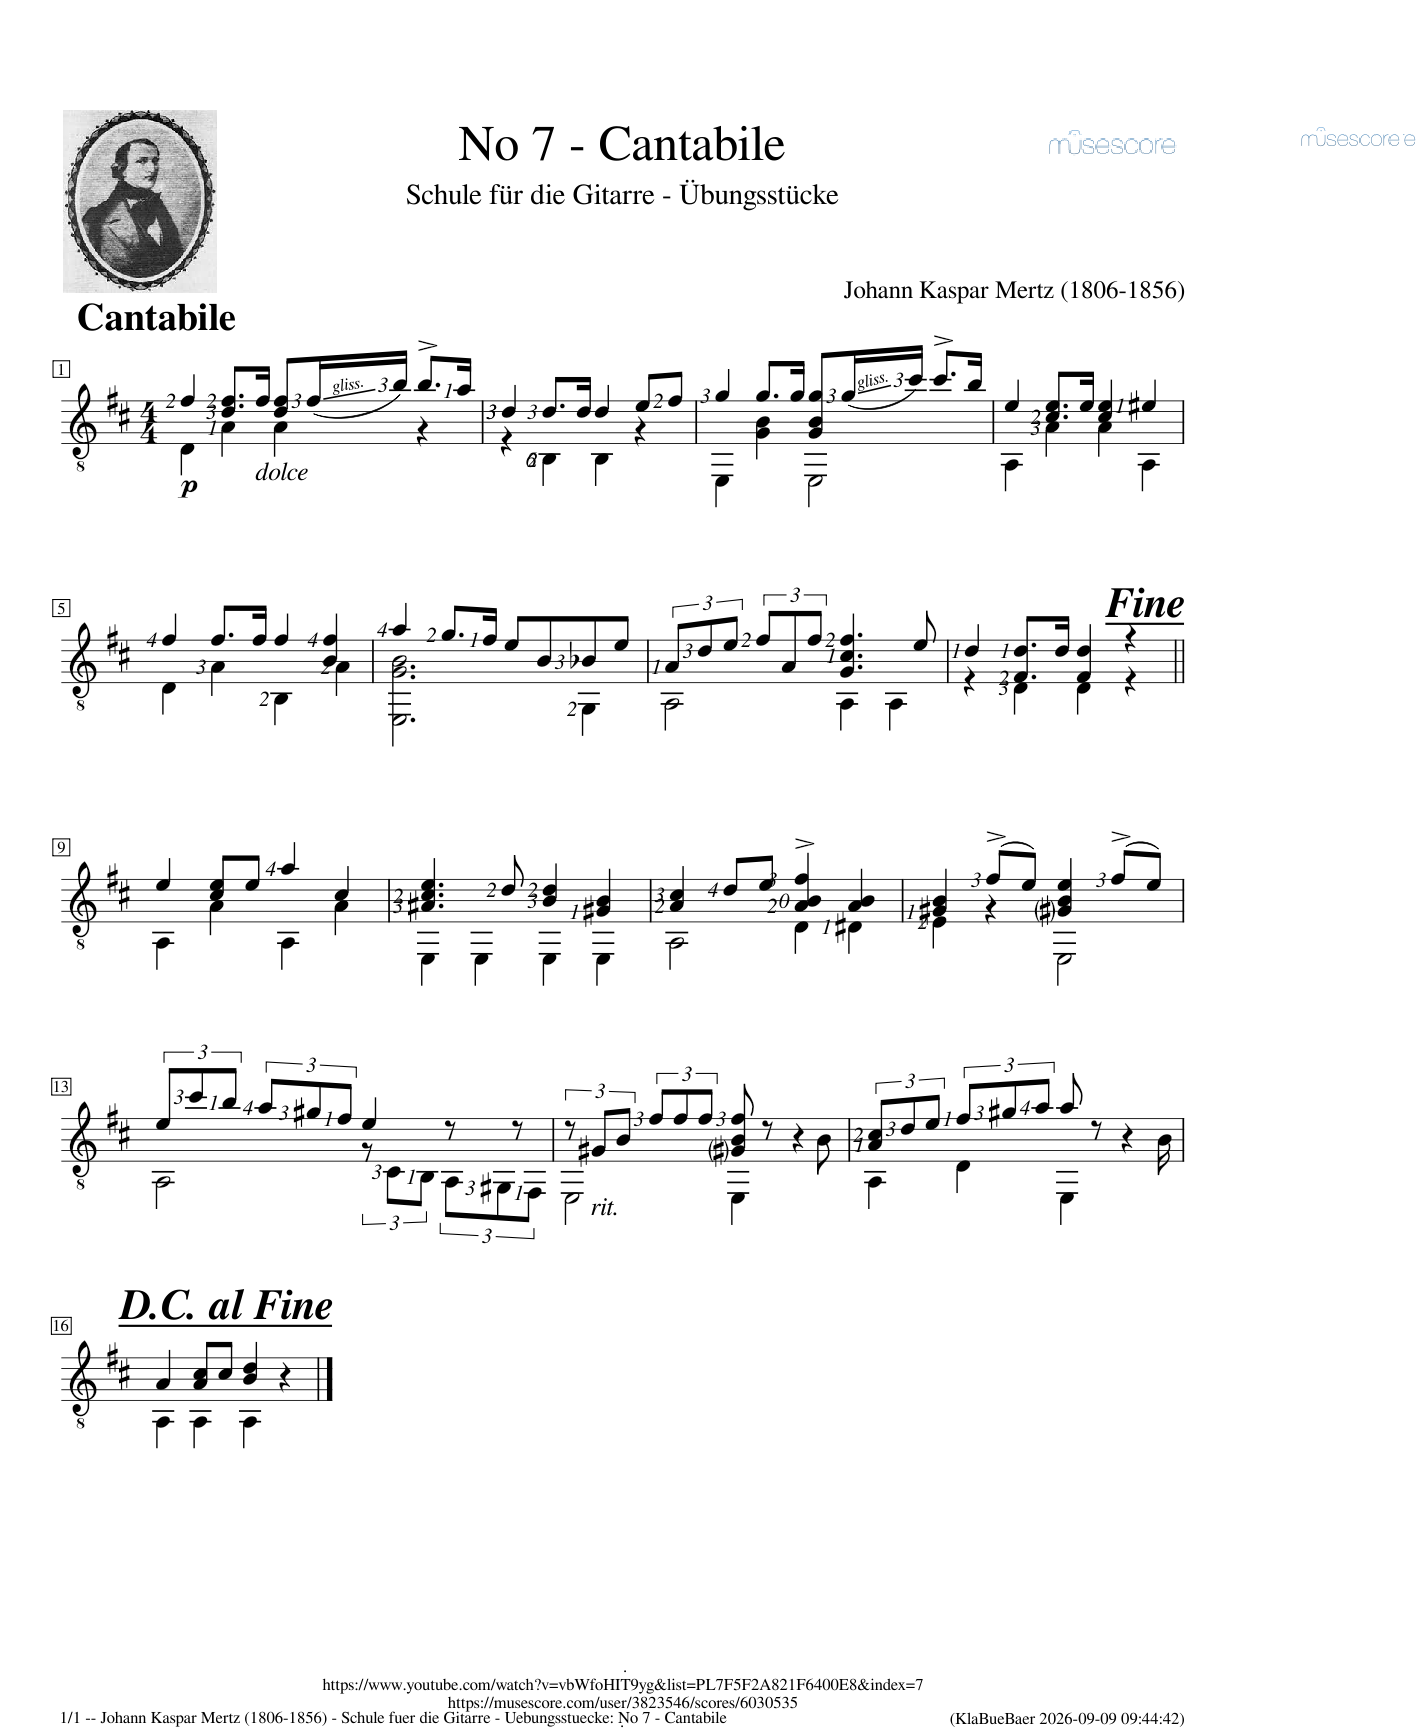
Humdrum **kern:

**kern	**dynam
*part1	*part1
*staff1	*staff1
*I"Klassische Gitarre	*
*clefGv2	*
*k[f#c#]	*
*M4/4	*
=1	=1
*^	*
!LO:TX:a:B:t=Cantabile	!	!
!	!	!LO:DY:b
4f#/	4D\	p
8.d/ 8.f#/L	4A\	.
!LO:TX:b:i:t=dolce	!	!
16f#/Jk	.	.
8d/ 8f#/L	4A\	.
(<16f#/L	.	.
16b/JJ)	.	.
8.b^/L	4r	.
16a/Jk	.	.
=2	=2	=2
4d/	4r	.
8.d/L	4BB\	.
16d/Jk	.	.
4d/	4BB\	.
8e/L	4r	.
8f#/J	.	.
=3	=3	=3
4g/	4EE\	.
8.g/L	4G\ 4B\	.
16g/Jk	.	.
8G/ 8B/ 8g/L	2EE\	.
(<16g/L	.	.
16cc#/JJ)	.	.
8.cc#^/L	.	.
16b/Jk	.	.
=4	=4	=4
4e/	4AA\	.
8.c#/ 8.e/L	4A\	.
16e/Jk	.	.
4c#/ 4e/	4A\	.
4e#X/	4AA\	.
!!LO:LB:g=z	!!
=5	=5	=5
4f#/	4D\	.
8.f#/L	4A\	.
16f#/Jk	.	.
4f#/	4BB\	.
4B/ 4f#/	4A\	.
=6	=6	=6
4a/	2.EE\ 2.G\ 2.B\	.
8.g/L	.	.
16f#/Jk	.	.
8e/L	.	.
8B/	.	.
8B-X/	4GG\	.
8e/J	.	.
=7	=7	=7
12A/L	2AA\	.
12d/	.	.
12e/J	.	.
12f#/L	.	.
12A/	.	.
12f#/J	.	.
4.G/ 4.c#/ 4.f#/	4AA\	.
.	4AA\	.
8e/	.	.
=8	=8	=8
4d/	4r	.
8.F#/ 8.d/L	4D\	.
16d/Jk	.	.
4F#/ 4d/	4D\	.
4r	4r	.
!!LO:LB:g=z	!!
=9||	=9||	=9||
4e/	4AA\	.
8c#/ 8e/L	4A\	.
8e/J	.	.
4a/	4AA\	.
4c#/	4A\	.
=10	=10	=10
4.A#X/ 4.c#/ 4.e/	4EE\	.
.	4EE\	.
8d/	.	.
4B/ 4d/	4EE\	.
4G#X/ 4B/	4EE\	.
=11	=11	=11
4A/ 4c#/	2AA\	.
8d/L	.	.
8e/J	.	.
4A/^ 4B/^ 4f#/^	4D\	.
4A/ 4B/	4D#X\	.
=12	=12	=12
4G#X/ 4B/	4E\	.
(8f#^/L	4r	.
8e/J)	.	.
4G#i/ 4B/ 4e/	2EE\	.
(8f#^/L	.	.
8e/J)	.	.
!!LO:LB:g=z	!!
=13	=13	=13
12e/L	2AA\	.
12cc#/	.	.
12b/J	.	.
12a/L	.	.
12g#X/	.	.
12f#/J	.	.
4e/	12r	.
.	12C#\L	.
.	12BB\J	.
8r	12AA\L	.
.	12GG#X\	.
8r	.	.
.	12FF#\J	.
=14	=14	=14
12r	2EE\	.
!LO:TX:b:i:t=rit.	!	!
12G#X/L	.	.
12B/J	.	.
12f#/L	.	.
12f#/	.	.
12f#/J	.	.
8G#i/ 8B/ 8f#/	4EE\	.
8r	.	.
4r	4.ryy	.
8B\	.	.
=15	=15	=15
12A/ 12c#/L	4AA\	.
12d/	.	.
12e/J	.	.
12f#/L	4D\	.
12g#X/	.	.
12a/J	.	.
8a/	4EE\	.
8r	.	.
4r	4ryy	.
16B\	16ryy	.
!!LO:LB:g=z	!!
=16	=16	=16
4A/	4AA\	.
8A/ 8c#/L	4AA\	.
8c#/J	.	.
4B/ 4d/	4AA\	.
4r	4ryy	.
*v	*v	*
==	==
*-	*-
